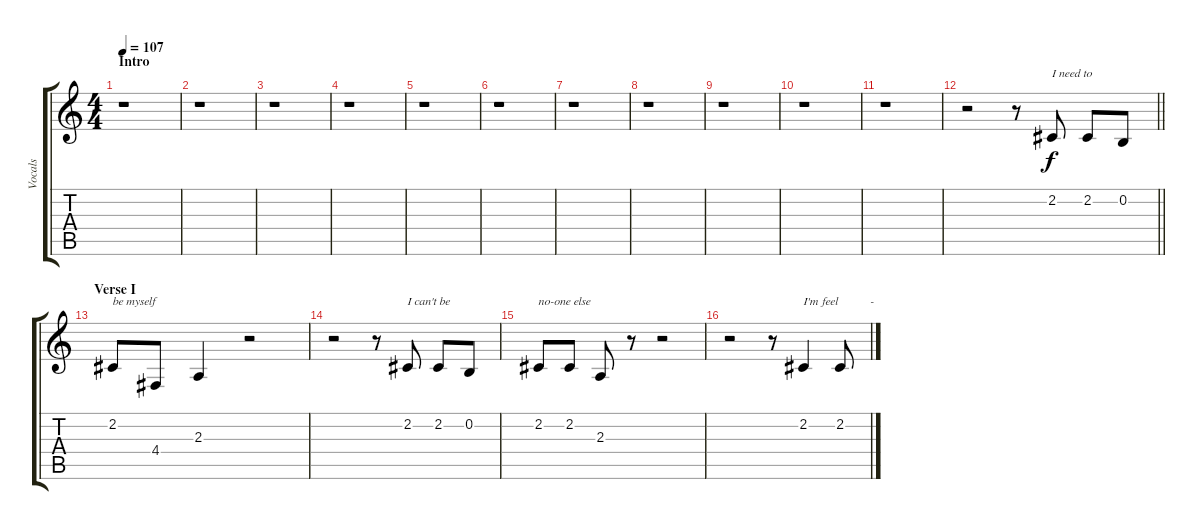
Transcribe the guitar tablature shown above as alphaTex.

\track ("Vocals" "Vocals") {instrument tenorsax}
\staff {score tabs}
\tuning (E4 B3 G3 D3 A2 E2) {hide}
\ts (4 4)
\section ("" "Intro")
\tempo 107
\clef g2
\ks c
r.1{dy f instrument tenorsax} |
r.1 |
r.1 |
r.1 |
r.1 |
r.1 |
r.1 |
r.1 |
r.1 |
r.1 |
r.1 |
\barLineRight lightlight
r.2 r.8 2.2.8{txt "I need to"} 2.2.8 0.2.8 |
\section ("" "Verse I")
2.2.8{txt "be myself"} 4.4.8 2.3.4 r.2 |
r.2 r.8 2.2.8{txt "I can't be"} 2.2.8 0.2.8 |
2.2.8{txt "no-one else"} 2.2.8 2.3.8 r.8 r.2 |
r.2 r.8 2.2.4{txt "I'm feel"} 2.2.8{txt "          -"}
